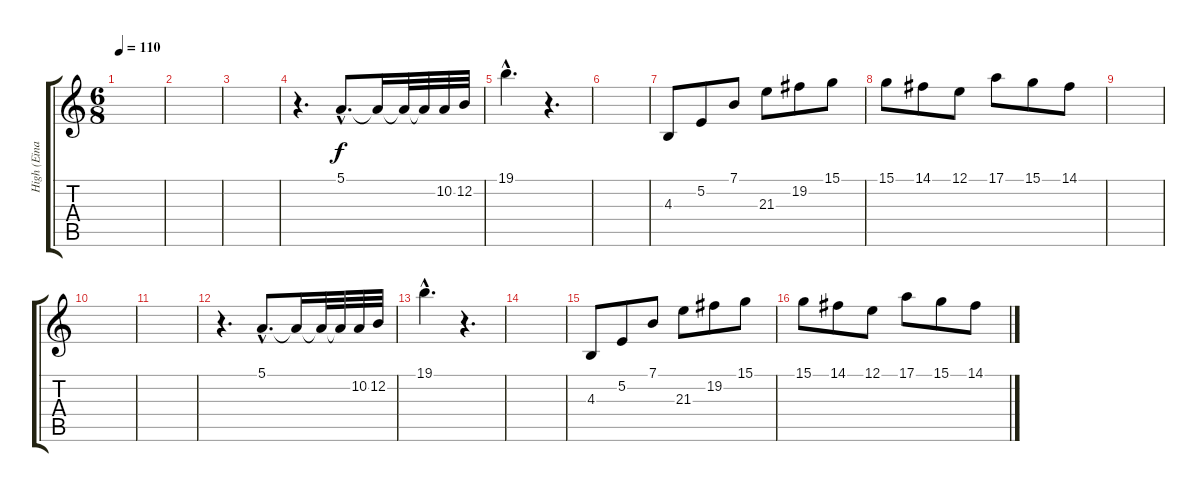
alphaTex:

\track ("High (Einar)" "High (Eina") {instrument electricgrandpiano}
\staff {score tabs}
\tuning (E4 B3 G3 D3 A2 E2) {hide}
\ts (6 8)
\tempo 110
\clef g2
\ks c
|
|
|
r.4{d} 5.1{hac}.8{d} 5.1{t}.16 5.1{t}.32 5.1{t}.32 10.2.32 12.2.32 |
19.1{hac}.4{d} r.4{d} |
|
4.3.8 5.2.8 7.1.8 21.3.8 19.2.8 15.1.8 |
15.1.8 14.1.8 12.1.8 17.1.8 15.1.8 14.1.8 |
|
|
|
r.4{d} 5.1{hac}.8{d} 5.1{t}.16 5.1{t}.32 5.1{t}.32 10.2.32 12.2.32 |
19.1{hac}.4{d} r.4{d} |
|
4.3.8 5.2.8 7.1.8 21.3.8 19.2.8 15.1.8 |
15.1.8 14.1.8 12.1.8 17.1.8 15.1.8 14.1.8
